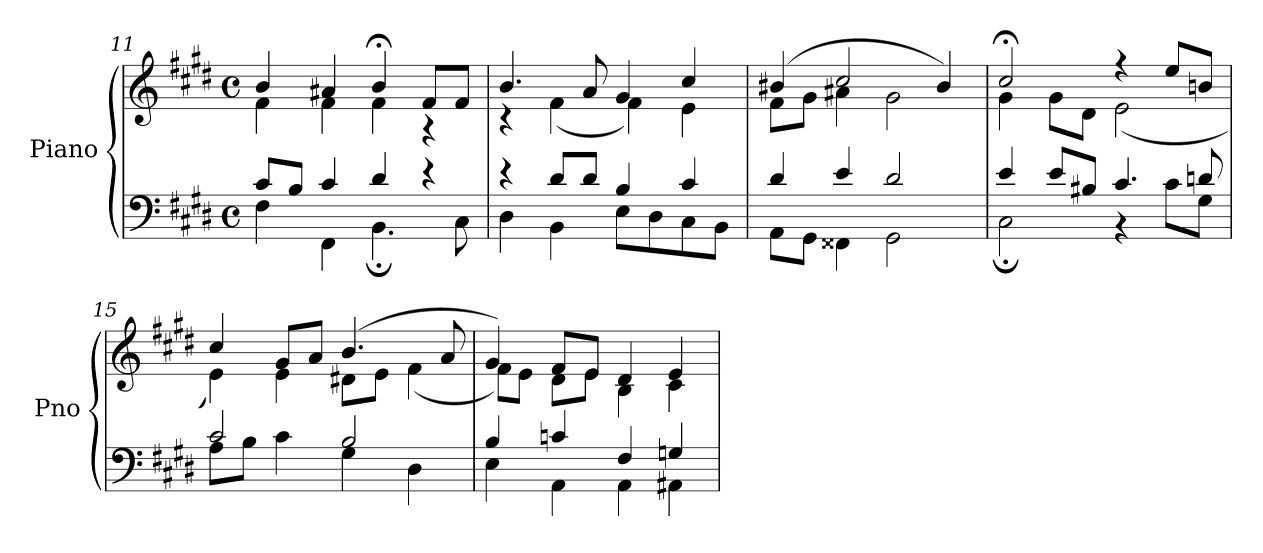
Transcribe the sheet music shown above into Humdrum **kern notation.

**kern	**kern
*part1	*part1
*staff2	*staff1
*I"Piano	*
*I'Pno	*
*clefF4	*clefG2
*k[f#c#g#d#]	*k[f#c#g#d#]
*M4/4	*M4/4
*met(c)	*met(c)
=11	=11
*^	*^
8c#/L	4F#\	4b/	4f#\
8B/J	.	.	.
4c#/	4FF#\	4a#X/	4f#\
4d#/	4.BB;\	4b;</	4f#\
4r	.	8f#/L	4r
.	8C#\	8f#/J	.
=12	=12	=12	=12
4r	4D#\	4.b/	4r
8d#/L	4BB\	.	(<4f#\
8d#/J	.	8a/	.
4B/	8E\L	4g#/	4f#\)
.	8D#\	.	.
4c#/	8C#\	4cc#/	4e\
.	8BB\J	.	.
=13	=13	=13	=13
4d#/	8AA\L	(>4b#X/	8f#\L
.	8GG#\J	.	8g#\J
4e/	4FF##X\	2cc#/	4a#X\
2d#/	2GG#\	.	2g#\
.	.	4b#/)	.
=14	=14	=14	=14
4e/	2C#;\	2cc#;</	4g#\
8e/L	.	.	8g#\L
8B#X/J	.	.	8d#\J
4.c#/	4r	4r	(<2e\
.	8c#\L	8ee/L	.
8dn/	8G#\J	8bn/J	.
=15	=15	=15	=15
2c#/	8A\L	4cc#/	4e\)
.	8B\J	.	.
.	4c#\	8g#/L	4e\
.	.	8a/J	.
2B/	4G#\	(>4.b/	8d#X\L
.	.	.	8e\J
.	4D#\	.	(<4f#\
.	.	8a/	.
=16	=16	=16	=16
4B/	4E\	4g#/)	8f#\L)
.	.	.	8e\J
4cn/	4AA\	8f#/L	8d#\L
.	.	8e/J	8e\J
4F#/	4AA\	4d#/	4B\
4Gn/	4AA#X\	4e/	4c#\
*v	*v	*	*
*	*v	*v
=	=
*-	*-
